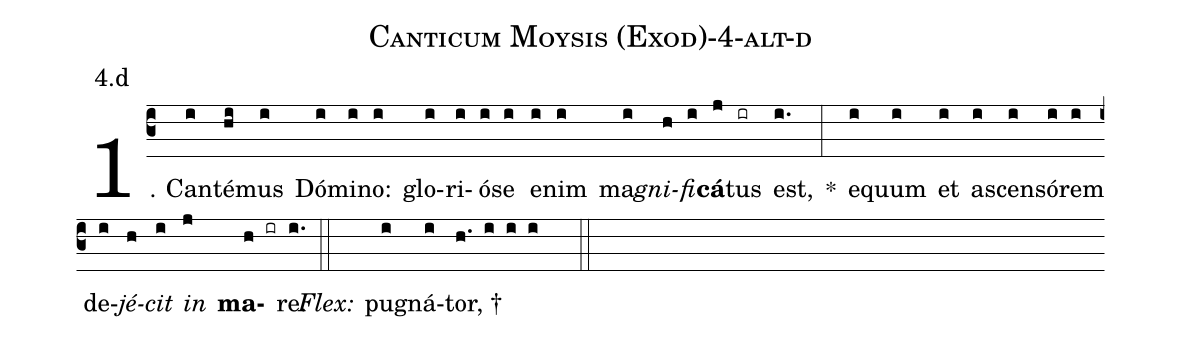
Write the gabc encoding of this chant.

name: Canticum Moysis (Exod)-4-alt-d;
annotation: 4.d;
%%
(c3)1. Can(i)té(hi)mus(i) Dó(i)mi(i)no:(i) glo(i)ri(i)ó(i)se(i) e(i)nim(i) ma(i)<i>gni</i>(h)<i>fi</i>(i)<b>cá</b>(j)tus(ir) est,(i.) *(:) e(i)quum(i) et(i) a(i)scen(i)só(i)rem(i) de(i)<i>jé</i>(h)<i>cit</i>(i) <i>in</i>(j) <b>ma</b>(h ir)re.(i.) (::)
<i>Flex:</i>()  pu(i)gná(i)tor, †(h. i i i  ::)
